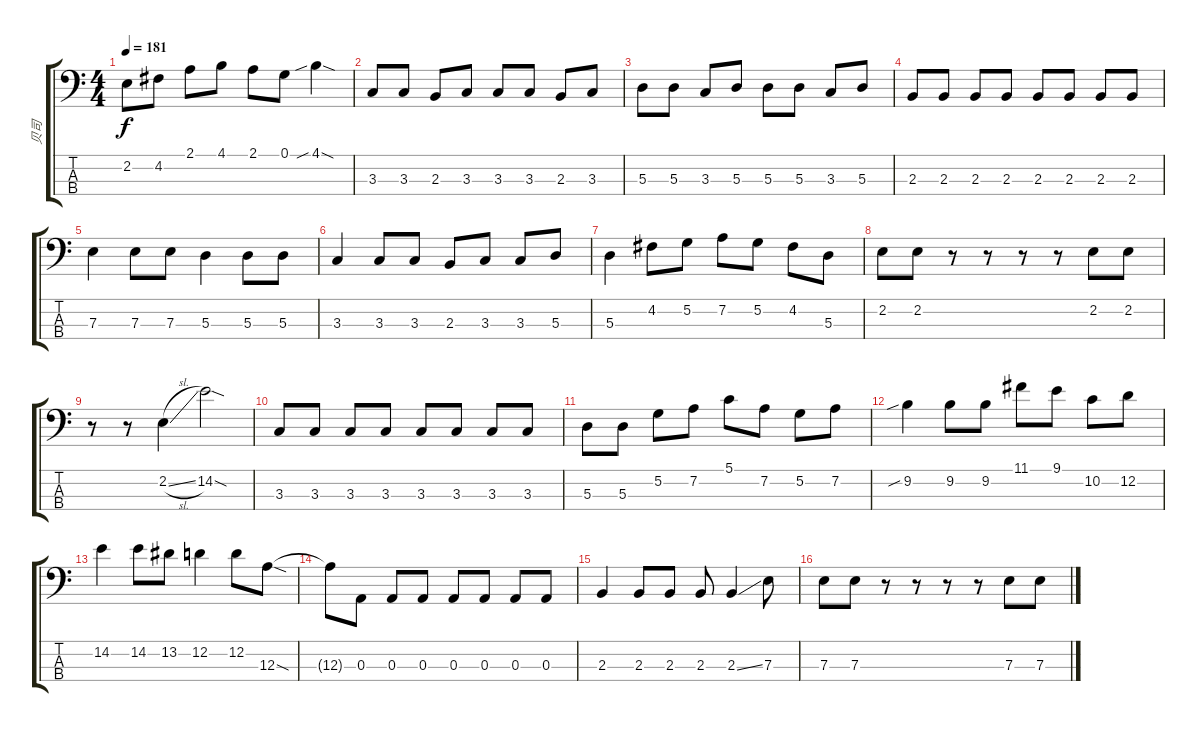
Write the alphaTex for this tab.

\track ("贝司" "贝司") {instrument electricbassfinger}
\staff {score tabs}
\tuning (G2 D2 A1 E1) {hide}
\ts (4 4)
\tempo 181
\clef f4
\ks c
2.2.8{dy f} 4.2.8 2.1.8 4.1.8 2.1.8 0.1.8 4.1{sib sod}.4 |
3.3.8 3.3.8 2.3.8 3.3.8 3.3.8 3.3.8 2.3.8 3.3.8 |
5.3.8 5.3.8 3.3.8 5.3.8 5.3.8 5.3.8 3.3.8 5.3.8 |
2.3.8 2.3.8 2.3.8 2.3.8 2.3.8 2.3.8 2.3.8 2.3.8 |
7.3.4 7.3.8 7.3.8 5.3.4 5.3.8 5.3.8 |
3.3.4 3.3.8 3.3.8 2.3.8 3.3.8 3.3.8 5.3.8 |
5.3.4 4.2.8 5.2.8 7.2.8 5.2.8 4.2.8 5.3.8 |
2.2.8 2.2.8 r.8 r.8 r.8 r.8 2.2.8 2.2.8 |
r.8 r.8 2.2{sl}.4 14.2{sod}.2 |
3.3.8 3.3.8 3.3.8 3.3.8 3.3.8 3.3.8 3.3.8 3.3.8 |
5.3.8 5.3.8 5.2.8 7.2.8 5.1.8 7.2.8 5.2.8 7.2.8 |
9.2{sib}.4 9.2.8 9.2.8 11.1.8 9.1.8 10.2.8 12.2.8 |
14.2.4 14.2.8 13.2.8 12.2.4 12.2.8 12.3{sod}.8 |
12.3{t}.8 0.3.8 0.3.8 0.3.8 0.3.8 0.3.8 0.3.8 0.3.8 |
2.3.4 2.3.8 2.3.8 2.3.8 2.3{ss}.4 7.3.8 |
7.3.8 7.3.8 r.8 r.8 r.8 r.8 7.3.8 7.3.8
